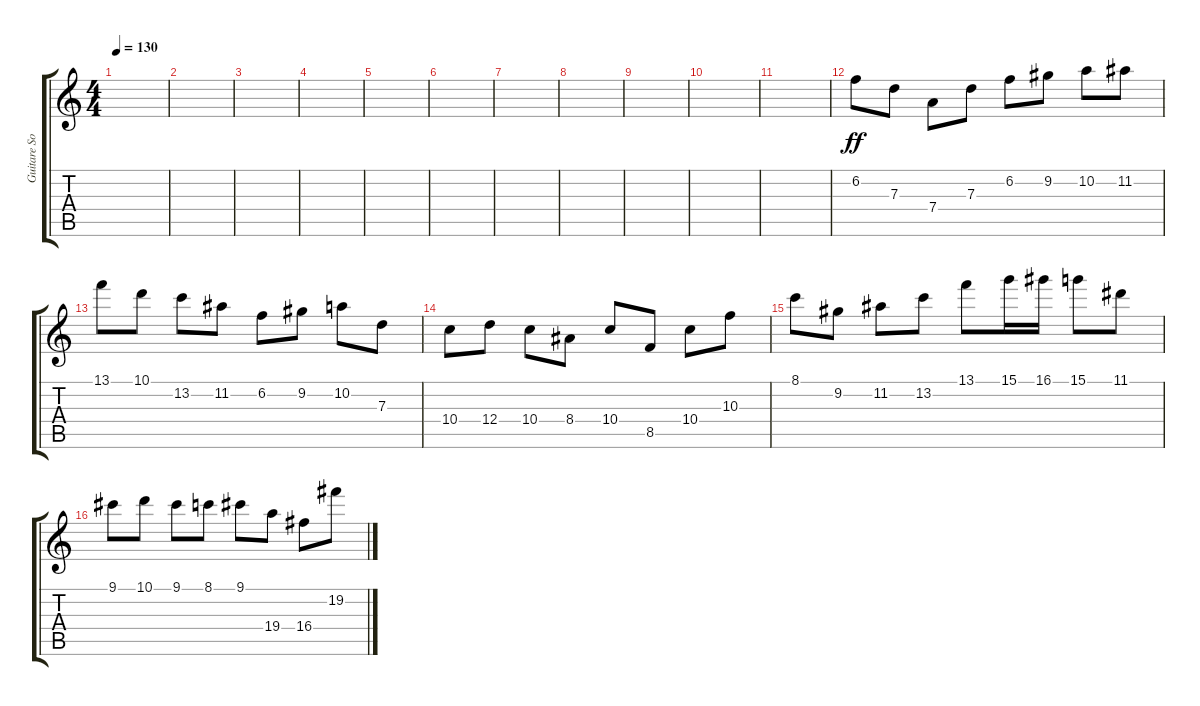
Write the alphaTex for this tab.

\track ("Guitare Solo" "Guitare So") {instrument distortionguitar}
\staff {score tabs}
\tuning (E4 B3 G3 D3 A2 D2) {hide}
\ts (4 4)
\tempo 130
\clef g2
\ks c
|
|
|
|
|
|
|
|
|
|
|
6.2.8{dy ff} 7.3.8 7.4.8 7.3.8 6.2.8 9.2.8 10.2.8 11.2.8 |
13.1.8 10.1.8 13.2.8 11.2.8 6.2.8 9.2.8 10.2.8 7.3.8 |
10.4.8 12.4.8 10.4.8 8.4.8 10.4.8 8.5.8 10.4.8 10.3.8 |
8.1.8 9.2.8 11.2.8 13.2.8 13.1.8 15.1.16 16.1.16 15.1.8 11.1.8 |
9.1.8 10.1.8 9.1.8 8.1.8 9.1.8 19.4.8 16.4.8 19.2.8
